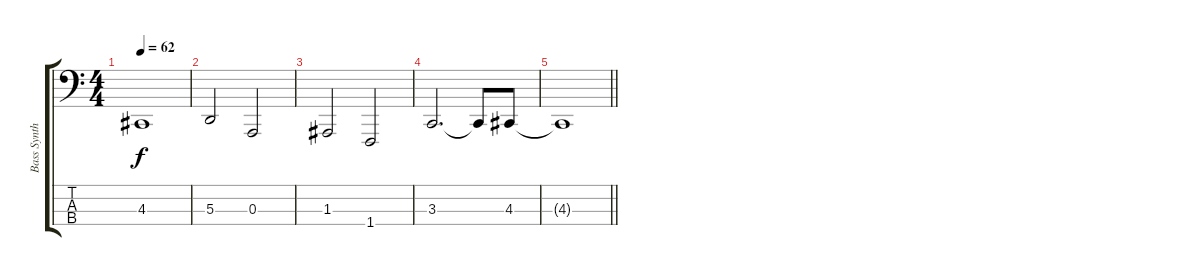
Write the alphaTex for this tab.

\track ("Bass Synth" "Bass Synth") {instrument lead1square}
\staff {score tabs}
\tuning (G2 D2 A1 E1) {hide}
\ts (4 4)
\tempo 62
\clef f4
\ks c
4.3{t}.1{dy f} |
5.3.2 0.3.2 |
1.3.2 1.4.2 |
3.3.2{d} 3.3{t}.8 4.3.8 |
\barLineRight lightlight
4.3{t}.1
